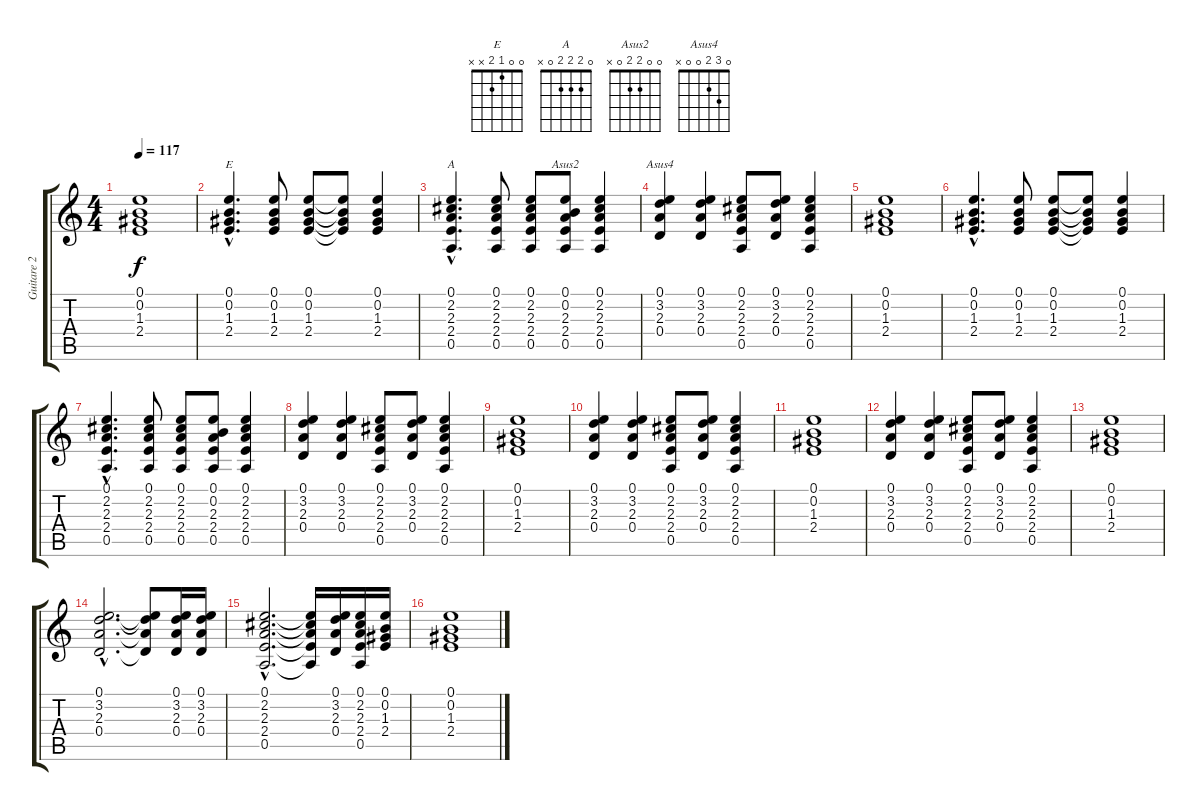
\track ("Guitare 2 (?)" "Guitare 2 ") {instrument acousticguitarsteel}
\staff {score tabs}
\tuning (E4 B3 G3 D3 A2 E2) {hide}
\chord ("E" 0 0 1 2 x x)
\chord ("A" 0 2 2 2 0 x)
\chord ("Asus2" 0 0 2 2 0 x)
\chord ("Asus4" 0 3 2 0 0 x)
\ts (4 4)
\tempo 117
\clef g2
\ks c
(0.1 0.2 1.3 2.4).1{dy f} |
(0.1{hac} 0.2{hac} 1.3{hac} 2.4{hac}).4{d ch "E"} (0.1 0.2 1.3 2.4).8 (0.1 0.2 1.3 2.4).8 (0.1{t} 0.2{t} 1.3{t} 2.4{t}).8 (0.1 0.2 1.3 2.4).4 |
(0.1{hac} 2.2{hac} 2.3{hac} 2.4{hac} 0.5{hac}).4{d ch "A"} (0.1 2.2 2.3 2.4 0.5).8 (0.1 2.2 2.3 2.4 0.5).8 (0.1 0.2 2.3 2.4 0.5).8{ch "Asus2"} (0.1 2.2 2.3 2.4 0.5).4 |
(0.1 3.2 2.3 0.4).4{ch "Asus4"} (0.1 3.2 2.3 0.4).4 (0.1 2.2 2.3 2.4 0.5).8 (0.1 3.2 2.3 0.4).8 (0.1 2.2 2.3 2.4 0.5).4 |
(0.1 0.2 1.3 2.4).1 |
(0.1{hac} 0.2{hac} 1.3{hac} 2.4{hac}).4{d} (0.1 0.2 1.3 2.4).8 (0.1 0.2 1.3 2.4).8 (0.1{t} 0.2{t} 1.3{t} 2.4{t}).8 (0.1 0.2 1.3 2.4).4 |
(0.1{hac} 2.2{hac} 2.3{hac} 2.4{hac} 0.5{hac}).4{d} (0.1 2.2 2.3 2.4 0.5).8 (0.1 2.2 2.3 2.4 0.5).8 (0.1 0.2 2.3 2.4 0.5).8 (0.1 2.2 2.3 2.4 0.5).4 |
(0.1 3.2 2.3 0.4).4 (0.1 3.2 2.3 0.4).4 (0.1 2.2 2.3 2.4 0.5).8 (0.1 3.2 2.3 0.4).8 (0.1 2.2 2.3 2.4 0.5).4 |
(0.1 0.2 1.3 2.4).1 |
(0.1 3.2 2.3 0.4).4 (0.1 3.2 2.3 0.4).4 (0.1 2.2 2.3 2.4 0.5).8 (0.1 3.2 2.3 0.4).8 (0.1 2.2 2.3 2.4 0.5).4 |
(0.1 0.2 1.3 2.4).1 |
(0.1 3.2 2.3 0.4).4 (0.1 3.2 2.3 0.4).4 (0.1 2.2 2.3 2.4 0.5).8 (0.1 3.2 2.3 0.4).8 (0.1 2.2 2.3 2.4 0.5).4 |
(0.1 0.2 1.3 2.4).1 |
(0.1{hac} 3.2{hac} 2.3{hac} 0.4{hac}).2{d} (0.1{t} 3.2{t} 2.3{t} 0.4{t}).8 (0.1 3.2 2.3 0.4).16 (0.1 3.2 2.3 0.4).16 |
(0.1{hac} 2.2{hac} 2.3{hac} 2.4{hac} 0.5{hac}).2{d} (0.1{t} 2.2{t} 2.3{t} 2.4{t} 0.5{t}).16 (0.1 3.2 2.3 0.4).16 (0.1 2.2 2.3 2.4 0.5).16 (0.1 0.2 1.3 2.4).16 |
(0.1 0.2 1.3 2.4).1
